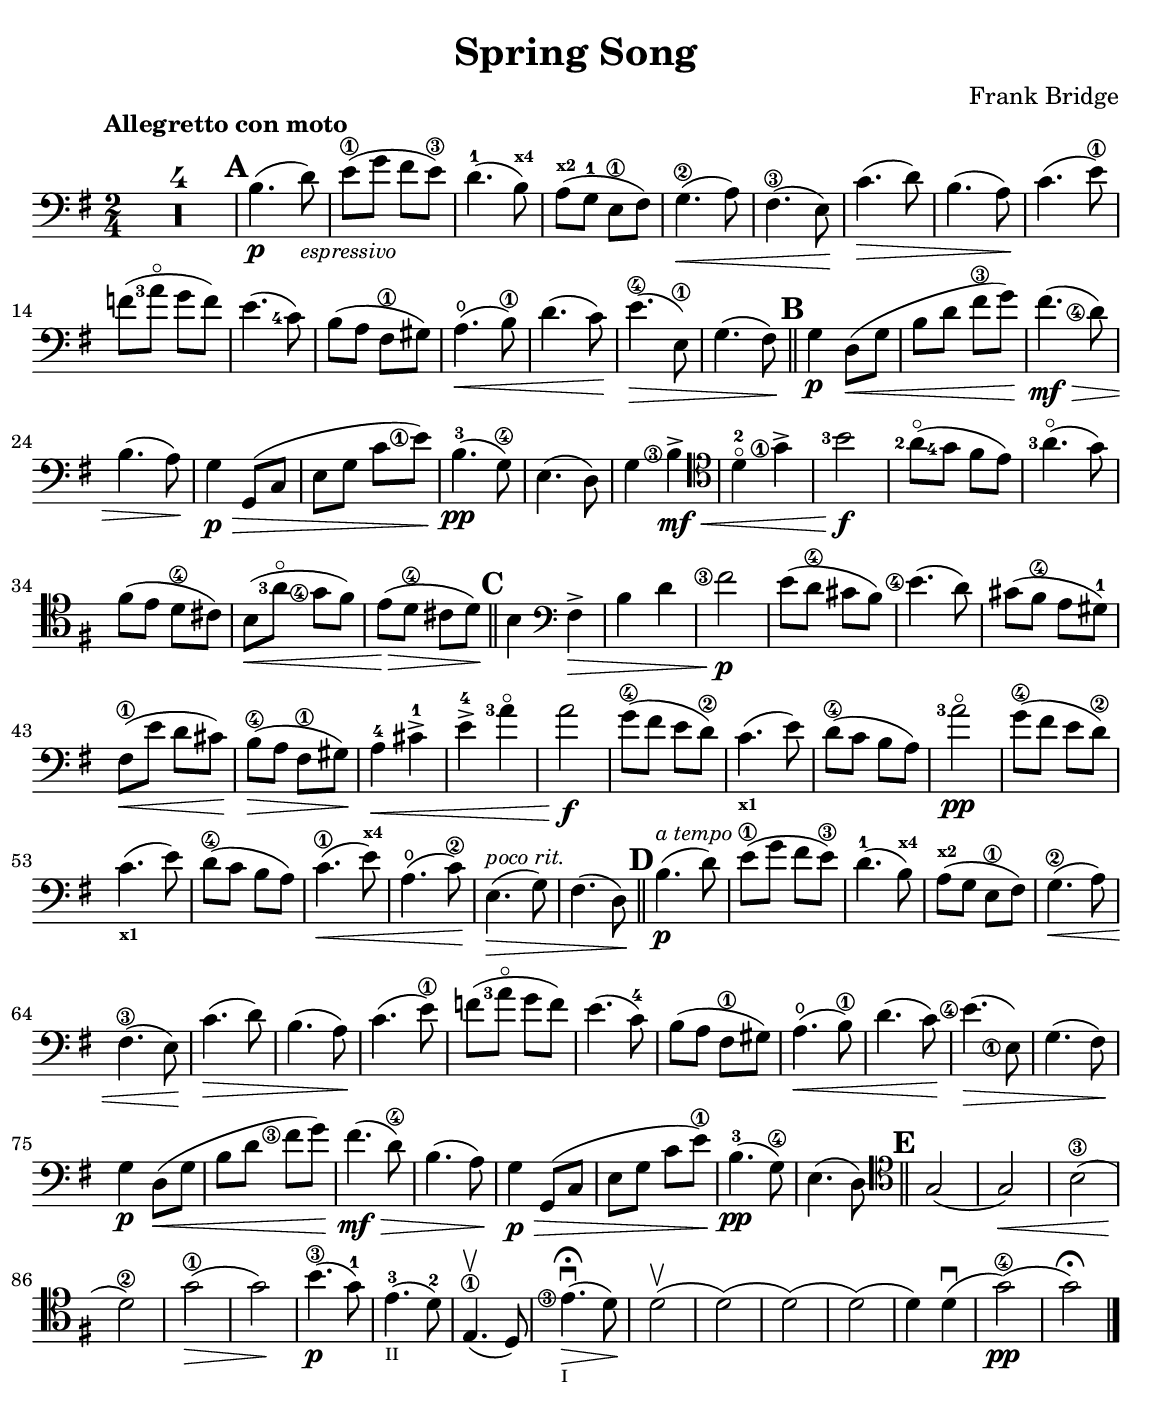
#(set-global-staff-size 21)

\version "2.18.2"

\header {
  title    = "Spring Song"
  composer = "Frank Bridge"
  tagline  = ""
}

\language "italiano"

% iPad Pro 12.9

\paper {
  paper-width  = 195\mm
  paper-height = 260\mm
  indent = #0
  page-count = #1
  line-width = #184
%  ragged-last = ##t
  ragged-last-bottom = ##t
  ragged-bottom = ##f
}

\score {
  \new Staff
%  \with {instrumentName = #"Cello "}
  {
    \override Hairpin.to-barline = ##f
    \tempo "Allegretto con moto"
    \time 2/4
    \key sol \major
    \clef "bass"

    \set fingeringOrientations = #'(left)
    \compressFullBarRests
    R1*2
    \mark \default

    | si4.\p( re'8_\markup{\small\italic "espressivo"})
    | mi'8\1( sol'8 fad'8 mi'8\3)
    | re'4.-1( si8^\markup{\bold\teeny x4})
    | la8^\markup{\bold\teeny x2}( sol8-1 mi8\1 fad8)
    | sol4.\2\<( la8)
    | fad4.\3( mi8)\!
    | do'4.\>( re'8)
    | si4.( la8)\!
    | do'4.( mi'8\1)
    | fa'8(<la'-3>8\flageolet sol'8 fa'8)
    | mi'4.( <do'-4>8)
    | si8( la8 fad8\1 sold8)
    | la4.\open\<( si8\1)
    | re'4.(do'8)\!
    | mi'4.\4\>( mi8\1)
    | sol4.( fad8)\!

    \bar "||"
    \mark \default

    | sol4\p re8\<( sol8
    | si8 re'8 fad'8\3 sol'8)\!
    | fad'4.\mf\>( <re'\finger\markup{\circle 4}>8)
    | si4.( la8)\!
    | sol4\p\> sol,8( do8
    | mi8 sol8 do'8 <mi'\finger\markup{\circle 1}>8)\!
    | si4.-3\pp( sol8\4)
    | mi4.( re8)
    | sol4 <si\finger\markup{\circle 3}>4\mf->\<
    \clef "tenor"
    | re'4-2\flageolet <sol'\finger\markup{\circle 1}>4->
    | <si'-3>2\f\!
    | <la'-2>8\flageolet(<sol'-4>8 fad'8 mi'8)
    | <la'-3>4.\flageolet(sol'8)
    | fad'8( mi'8 re'8\4 dod'8)
    | si8\<(<la'-3>8\flageolet <sol'\finger\markup{\circle 4}>8
      fad'8)
    | mi'8\>( re'8\4 dod'8 re'8)\!

    \bar "||"
    \mark \default

    si4
    \clef "bass"
    fad4->\>
    | si4 re'4
    | <fad'\finger\markup{\circle 3}>2\p\!
    | mi'8( re'8\4 dod'8 si8)
    | <mi'\finger\markup{\circle 4}>4.( re'8)
    | dod'8( si8\4 la8 sold8-1)
    | fad8\1\<( mi'8 re'8 dod'8)\!
    | si8\4\>( la8 fad8\1 sold8)\!
    | la4-4\< dod'4->-1
    | mi'4-4-> <la'-3>4\flageolet
    | la'2\!\f
    | sol'8\4( fad'8 mi'8 re'8\2)
    | do'4._\markup{\bold\teeny x1}( mi'8)
    | re'8\4( do'8 si8 la8)
    | <la'-3>2\flageolet\pp
    | sol'8\4( fad'8 mi'8 re'8\2)
    | do'4._\markup{\bold\teeny x1}( mi'8)
    | re'8\4( do'8 si8 la8)
    | do'4.\1\<( mi'8^\markup{\bold\teeny x4})
    | la4.\open( do'8\2)\!
    | mi4.\>^\markup{\small\italic "poco rit."}( sol8)
    | fad4.( re8)\!

    \bar "||"
    \mark \default

    | si4.\p(^\markup{\small\italic "a tempo"} re'8)
    | mi'8\1( sol'8 fad'8 mi'8\3)
    | re'4.-1( si8^\markup{\bold\teeny x4})
    | la8^\markup{\bold\teeny x2}( sol8 mi8\1 fad8)
    | sol4.\2\<( la8)
    | fad4.\3( mi8)\!
    | do'4.\>( re'8)
    | si4.( la8)\!
    | do'4.( mi'8\1)
    | fa'8( <la'-3>8\flageolet sol'8 fa'8)
    | mi'4.( do'8-4)
    | si8( la8 fad8\1 sold8)
    | la4.\open\<( si8\1)
    | re'4.( do'8)\!
    | <mi'\finger\markup{\circle 4}>4.\>( <mi\finger\markup{\circle 1}>8)
    | sol4.( fad8)\!
    | sol4\p re8\<( sol8
    | si8 re'8 <fad'\finger\markup{\circle 3}>8 sol'8)\!
    | fad'4.\mf\>( re'8\4)
    | si4.( la8)\!
    | sol4\p\> sol,8( do8
    | mi8 sol8 do'8 mi'8\1)\!
    | si4.-3\pp( sol8\4)
    | mi4.( re8)

    \bar "||"
    \mark \default

    | \clef "tenor"
      sol2(
    | sol2)\<
    | si2\3(
    | re'2\2)\!
    | sol'2\1\>(
    | sol'2)\!
    | si'4.\3\p( sol'8-1)
    | mi'4.-3(_\markup{\teeny II} re'8-2)
    | mi4.\1\upbow( re8)
    | <mi'\finger\markup{\circle 3}>4.\fermata\downbow_\markup{\teeny I}\>(
      re'8)\!
    | re'2\upbow(
    | re'2)(
    | re'2)(
    | re'2)(
    | re'4) re'4\downbow(
    | sol'2\4\pp)(
    | sol'2)\fermata
    \bar "|."
  }
}
